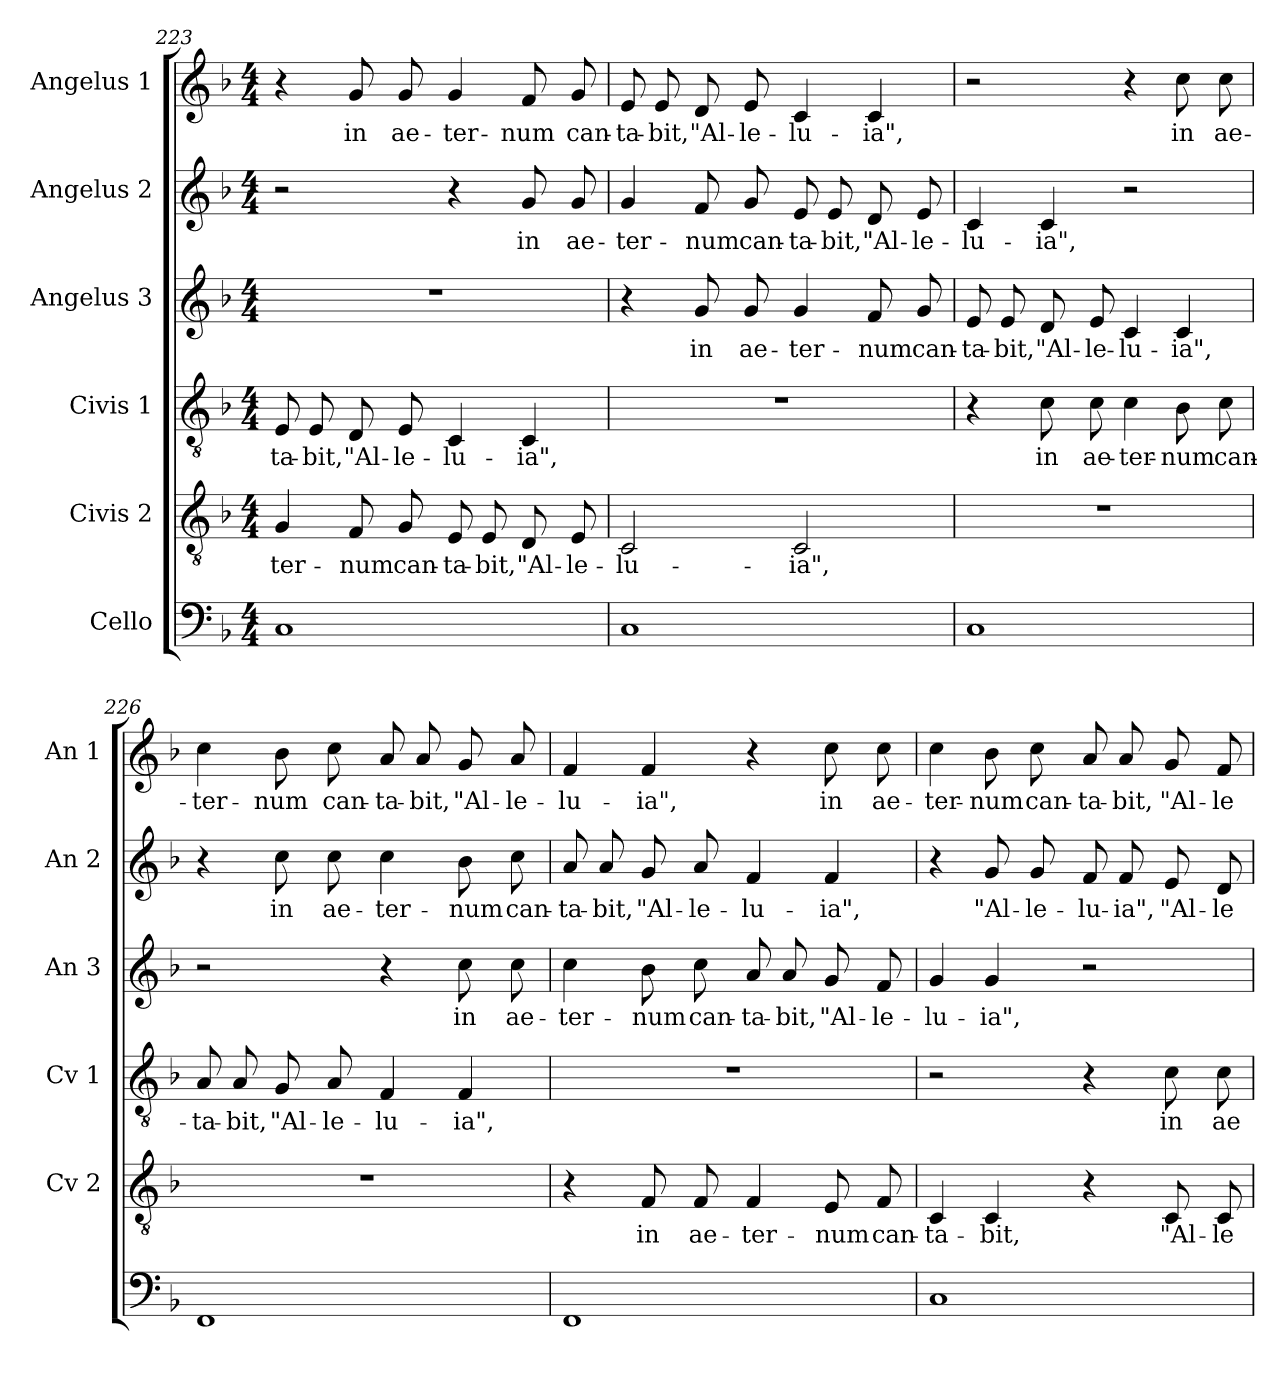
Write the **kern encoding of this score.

**kern	**kern	**text	**kern	**text	**kern	**text	**kern	**text	**kern	**text
*part6	*part5	*part5	*part4	*part4	*part3	*part3	*part2	*part2	*part1	*part1
*staff6	*staff5	*staff5	*staff4	*staff4	*staff3	*staff3	*staff2	*staff2	*staff1	*staff1
*I"Cello	*I"Civis 2	*	*I"Civis 1	*	*I"Angelus 3	*	*I"Angelus 2	*	*I"Angelus 1	*
*	*I'Cv 2	*	*I'Cv 1	*	*I'An 3	*	*I'An 2	*	*I'An 1	*
*clefF4	*clefGv2	*	*clefGv2	*	*clefG2	*	*clefG2	*	*clefG2	*
*k[b-]	*k[b-]	*	*k[b-]	*	*k[b-]	*	*k[b-]	*	*k[b-]	*
*F:	*F:	*	*F:	*	*F:	*	*F:	*	*F:	*
*M4/4	*M4/4	*	*M4/4	*	*M4/4	*	*M4/4	*	*M4/4	*
=223	=223	=223	=223	=223	=223	=223	=223	=223	=223	=223
!	!	!LO:LY:b	!	!	!	!	!	!	!	!
!	!	!	!	!LO:LY:b	!	!	!	!	!	!
1C	4G/	-ter-	8E/	-ta-	1r	.	2r	.	4r	.
!	!	!	!	!LO:LY:b	!	!	!	!	!	!
.	.	.	8E/	-bit,	.	.	.	.	.	.
!	!	!LO:LY:b	!	!	!	!	!	!	!	!
!	!	!	!	!LO:LY:b	!	!	!	!	!	!
!	!	!	!	!	!	!	!	!	!	!LO:LY:b
.	8F/	-num	8D/	"Al-	.	.	.	.	8g/	in
!	!	!LO:LY:b	!	!	!	!	!	!	!	!
!	!	!	!	!LO:LY:b	!	!	!	!	!	!
!	!	!	!	!	!	!	!	!	!	!LO:LY:b
.	8G/	can-	8E/	-le-	.	.	.	.	8g/	ae-
!	!	!LO:LY:b	!	!	!	!	!	!	!	!
!	!	!	!	!LO:LY:b	!	!	!	!	!	!
!	!	!	!	!	!	!	!	!	!	!LO:LY:b
.	8E/	-ta-	4C/	-lu-	.	.	4r	.	4g/	-ter-
!	!	!LO:LY:b	!	!	!	!	!	!	!	!
.	8E/	-bit,	.	.	.	.	.	.	.	.
!	!	!LO:LY:b	!	!	!	!	!	!	!	!
!	!	!	!	!LO:LY:b	!	!	!	!	!	!
!	!	!	!	!	!	!	!	!LO:LY:b	!	!
!	!	!	!	!	!	!	!	!	!	!LO:LY:b
.	8D/	"Al-	4C/	-ia",	.	.	8g/	in	8f/	-num
!	!	!LO:LY:b	!	!	!	!	!	!	!	!
!	!	!	!	!	!	!	!	!LO:LY:b	!	!
!	!	!	!	!	!	!	!	!	!	!LO:LY:b
.	8E/	-le-	.	.	.	.	8g/	ae-	8g/	can-
=224	=224	=224	=224	=224	=224	=224	=224	=224	=224	=224
!	!	!LO:LY:b	!	!	!	!	!	!	!	!
!	!	!	!	!	!	!	!	!LO:LY:b	!	!
!	!	!	!	!	!	!	!	!	!	!LO:LY:b
1C	2C/	-lu-	1r	.	4r	.	4g/	-ter-	8e/	-ta-
!	!	!	!	!	!	!	!	!	!	!LO:LY:b
.	.	.	.	.	.	.	.	.	8e/	-bit,
!	!	!	!	!	!	!LO:LY:b	!	!	!	!
!	!	!	!	!	!	!	!	!LO:LY:b	!	!
!	!	!	!	!	!	!	!	!	!	!LO:LY:b
.	.	.	.	.	8g/	in	8f/	-num	8d/	"Al-
!	!	!	!	!	!	!LO:LY:b	!	!	!	!
!	!	!	!	!	!	!	!	!LO:LY:b	!	!
!	!	!	!	!	!	!	!	!	!	!LO:LY:b
.	.	.	.	.	8g/	ae-	8g/	can-	8e/	-le-
!	!	!LO:LY:b	!	!	!	!	!	!	!	!
!	!	!	!	!	!	!LO:LY:b	!	!	!	!
!	!	!	!	!	!	!	!	!LO:LY:b	!	!
!	!	!	!	!	!	!	!	!	!	!LO:LY:b
.	2C/	-ia",	.	.	4g/	-ter-	8e/	-ta-	4c/	-lu-
!	!	!	!	!	!	!	!	!LO:LY:b	!	!
.	.	.	.	.	.	.	8e/	-bit,	.	.
!	!	!	!	!	!	!LO:LY:b	!	!	!	!
!	!	!	!	!	!	!	!	!LO:LY:b	!	!
!	!	!	!	!	!	!	!	!	!	!LO:LY:b
.	.	.	.	.	8f/	-num	8d/	"Al-	4c/	-ia",
!	!	!	!	!	!	!LO:LY:b	!	!	!	!
!	!	!	!	!	!	!	!	!LO:LY:b	!	!
.	.	.	.	.	8g/	can-	8e/	-le-	.	.
!!LO:LB:g=z
=225	=225	=225	=225	=225	=225	=225	=225	=225	=225	=225
!	!	!	!	!	!	!LO:LY:b	!	!	!	!
!	!	!	!	!	!	!	!	!LO:LY:b	!	!
1C	1r	.	4r	.	8e/	-ta-	4c/	-lu-	2r	.
!	!	!	!	!	!	!LO:LY:b	!	!	!	!
.	.	.	.	.	8e/	-bit,	.	.	.	.
!	!	!	!	!LO:LY:b	!	!	!	!	!	!
!	!	!	!	!	!	!LO:LY:b	!	!	!	!
!	!	!	!	!	!	!	!	!LO:LY:b	!	!
.	.	.	8c\	in	8d/	"Al-	4c/	-ia",	.	.
!	!	!	!	!LO:LY:b	!	!	!	!	!	!
!	!	!	!	!	!	!LO:LY:b	!	!	!	!
.	.	.	8c\	ae-	8e/	-le-	.	.	.	.
!	!	!	!	!LO:LY:b	!	!	!	!	!	!
!	!	!	!	!	!	!LO:LY:b	!	!	!	!
.	.	.	4c\	-ter-	4c/	-lu-	2r	.	4r	.
!	!	!	!	!LO:LY:b	!	!	!	!	!	!
!	!	!	!	!	!	!LO:LY:b	!	!	!	!
!	!	!	!	!	!	!	!	!	!	!LO:LY:b
.	.	.	8B-\	-num	4c/	-ia",	.	.	8cc\	in
!	!	!	!	!LO:LY:b	!	!	!	!	!	!
!	!	!	!	!	!	!	!	!	!	!LO:LY:b
.	.	.	8c\	can-	.	.	.	.	8cc\	ae-
=226	=226	=226	=226	=226	=226	=226	=226	=226	=226	=226
!	!	!	!	!LO:LY:b	!	!	!	!	!	!
!	!	!	!	!	!	!	!	!	!	!LO:LY:b
1FF	1r	.	8A/	-ta-	2r	.	4r	.	4cc\	-ter-
!	!	!	!	!LO:LY:b	!	!	!	!	!	!
.	.	.	8A/	-bit,	.	.	.	.	.	.
!	!	!	!	!LO:LY:b	!	!	!	!	!	!
!	!	!	!	!	!	!	!	!LO:LY:b	!	!
!	!	!	!	!	!	!	!	!	!	!LO:LY:b
.	.	.	8G/	"Al-	.	.	8cc\	in	8b-\	-num
!	!	!	!	!LO:LY:b	!	!	!	!	!	!
!	!	!	!	!	!	!	!	!LO:LY:b	!	!
!	!	!	!	!	!	!	!	!	!	!LO:LY:b
.	.	.	8A/	-le-	.	.	8cc\	ae-	8cc\	can-
!	!	!	!	!LO:LY:b	!	!	!	!	!	!
!	!	!	!	!	!	!	!	!LO:LY:b	!	!
!	!	!	!	!	!	!	!	!	!	!LO:LY:b
.	.	.	4F/	-lu-	4r	.	4cc\	-ter-	8a/	-ta-
!	!	!	!	!	!	!	!	!	!	!LO:LY:b
.	.	.	.	.	.	.	.	.	8a/	-bit,
!	!	!	!	!LO:LY:b	!	!	!	!	!	!
!	!	!	!	!	!	!LO:LY:b	!	!	!	!
!	!	!	!	!	!	!	!	!LO:LY:b	!	!
!	!	!	!	!	!	!	!	!	!	!LO:LY:b
.	.	.	4F/	-ia",	8cc\	in	8b-\	-num	8g/	"Al-
!	!	!	!	!	!	!LO:LY:b	!	!	!	!
!	!	!	!	!	!	!	!	!LO:LY:b	!	!
!	!	!	!	!	!	!	!	!	!	!LO:LY:b
.	.	.	.	.	8cc\	ae-	8cc\	can-	8a/	-le-
=227	=227	=227	=227	=227	=227	=227	=227	=227	=227	=227
!	!	!	!	!	!	!LO:LY:b	!	!	!	!
!	!	!	!	!	!	!	!	!LO:LY:b	!	!
!	!	!	!	!	!	!	!	!	!	!LO:LY:b
1FF	4r	.	1r	.	4cc\	-ter-	8a/	-ta-	4f/	-lu-
!	!	!	!	!	!	!	!	!LO:LY:b	!	!
.	.	.	.	.	.	.	8a/	-bit,	.	.
!	!	!LO:LY:b	!	!	!	!	!	!	!	!
!	!	!	!	!	!	!LO:LY:b	!	!	!	!
!	!	!	!	!	!	!	!	!LO:LY:b	!	!
!	!	!	!	!	!	!	!	!	!	!LO:LY:b
.	8F/	in	.	.	8b-\	-num	8g/	"Al-	4f/	-ia",
!	!	!LO:LY:b	!	!	!	!	!	!	!	!
!	!	!	!	!	!	!LO:LY:b	!	!	!	!
!	!	!	!	!	!	!	!	!LO:LY:b	!	!
.	8F/	ae-	.	.	8cc\	can-	8a/	-le-	.	.
!	!	!LO:LY:b	!	!	!	!	!	!	!	!
!	!	!	!	!	!	!LO:LY:b	!	!	!	!
!	!	!	!	!	!	!	!	!LO:LY:b	!	!
.	4F/	-ter-	.	.	8a/	-ta-	4f/	-lu-	4r	.
!	!	!	!	!	!	!LO:LY:b	!	!	!	!
.	.	.	.	.	8a/	-bit,	.	.	.	.
!	!	!LO:LY:b	!	!	!	!	!	!	!	!
!	!	!	!	!	!	!LO:LY:b	!	!	!	!
!	!	!	!	!	!	!	!	!LO:LY:b	!	!
!	!	!	!	!	!	!	!	!	!	!LO:LY:b
.	8E/	-num	.	.	8g/	"Al-	4f/	-ia",	8cc\	in
!	!	!LO:LY:b	!	!	!	!	!	!	!	!
!	!	!	!	!	!	!LO:LY:b	!	!	!	!
!	!	!	!	!	!	!	!	!	!	!LO:LY:b
.	8F/	can-	.	.	8f/	-le-	.	.	8cc\	ae-
!!LO:PB:g=z
=228	=228	=228	=228	=228	=228	=228	=228	=228	=228	=228
!	!	!LO:LY:b	!	!	!	!	!	!	!	!
!	!	!	!	!	!	!LO:LY:b	!	!	!	!
!	!	!	!	!	!	!	!	!	!	!LO:LY:b
1C	4C/	-ta-	2r	.	4g/	-lu-	4r	.	4cc\	-ter-
!	!	!LO:LY:b	!	!	!	!	!	!	!	!
!	!	!	!	!	!	!LO:LY:b	!	!	!	!
!	!	!	!	!	!	!	!	!LO:LY:b	!	!
!	!	!	!	!	!	!	!	!	!	!LO:LY:b
.	4C/	-bit,	.	.	4g/	-ia",	8g/	"Al-	8b-\	-num
!	!	!	!	!	!	!	!	!LO:LY:b	!	!
!	!	!	!	!	!	!	!	!	!	!LO:LY:b
.	.	.	.	.	.	.	8g/	-le-	8cc\	can-
!	!	!	!	!	!	!	!	!LO:LY:b	!	!
!	!	!	!	!	!	!	!	!	!	!LO:LY:b
.	4r	.	4r	.	2r	.	8f/	-lu-	8a/	-ta-
!	!	!	!	!	!	!	!	!LO:LY:b	!	!
!	!	!	!	!	!	!	!	!	!	!LO:LY:b
.	.	.	.	.	.	.	8f/	-ia",	8a/	-bit,
!	!	!LO:LY:b	!	!	!	!	!	!	!	!
!	!	!	!	!LO:LY:b	!	!	!	!	!	!
!	!	!	!	!	!	!	!	!LO:LY:b	!	!
!	!	!	!	!	!	!	!	!	!	!LO:LY:b
.	8C/	"Al-	8c\	in	.	.	8e/	"Al-	8g/	"Al-
!	!	!LO:LY:b	!	!	!	!	!	!	!	!
!	!	!	!	!LO:LY:b	!	!	!	!	!	!
!	!	!	!	!	!	!	!	!LO:LY:b	!	!
!	!	!	!	!	!	!	!	!	!	!LO:LY:b
.	8C/	-le-	8c\	ae-	.	.	8d/	-le-	8f/	-le-
=	=	=	=	=	=	=	=	=	=	=
*-	*-	*-	*-	*-	*-	*-	*-	*-	*-	*-
